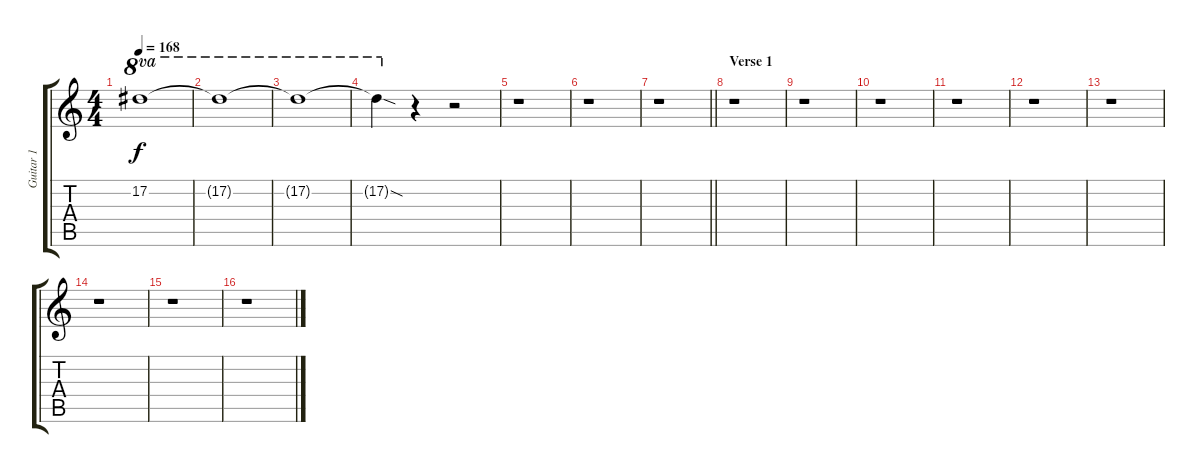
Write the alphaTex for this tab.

\track ("Guitar 1" "Guitar 1") {instrument distortionguitar}
\staff {score tabs}
\tuning (Eb4 Bb3 Gb3 Db3 Ab2 Eb2) {hide}
\ts (4 4)
\tempo 168
\clef g2
\ks c
17.2{t}.1{ot 8va dy f} |
17.2{t}.1{ot 8va} |
17.2{t}.1{ot 8va} |
17.2{sod t}.4{ot 8va} r.4 r.2 |
r.1 |
r.1 |
\barLineRight lightlight
r.1 |
\section ("" "Verse 1")
r.1 |
r.1 |
r.1 |
r.1 |
r.1 |
r.1 |
r.1 |
r.1 |
r.1
